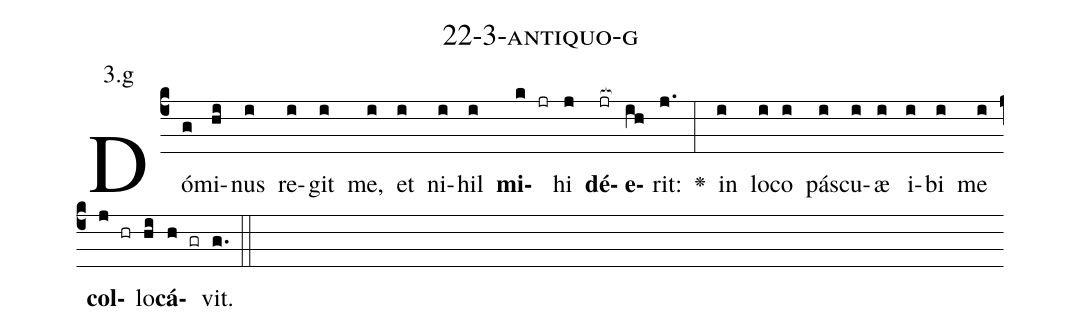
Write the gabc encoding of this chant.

name: 22-3-antiquo-g;
annotation: 3.g;
%%
(c4)Dó(g)mi(hi)nus(i) re(i)git(i) me,(i) et(i) ni(i)hil(i) <b>mi</b>(k jr)hi(j) <b>dé</b>(jr[ocb:1{])<b>e</b>(ih[ocb:0}])rit:(j.) <v>\greheightstar</v>(:) in(i) lo(i)co(i) pás(i)cu(i)æ(i) i(i)bi(i) me(i) <b>col</b>(j hr)lo(hi)<b>cá</b>(h gr)vit.(g.) (::)


%E(i) u(i) o(j) u(hi) a(h) e.(g.) (::)
